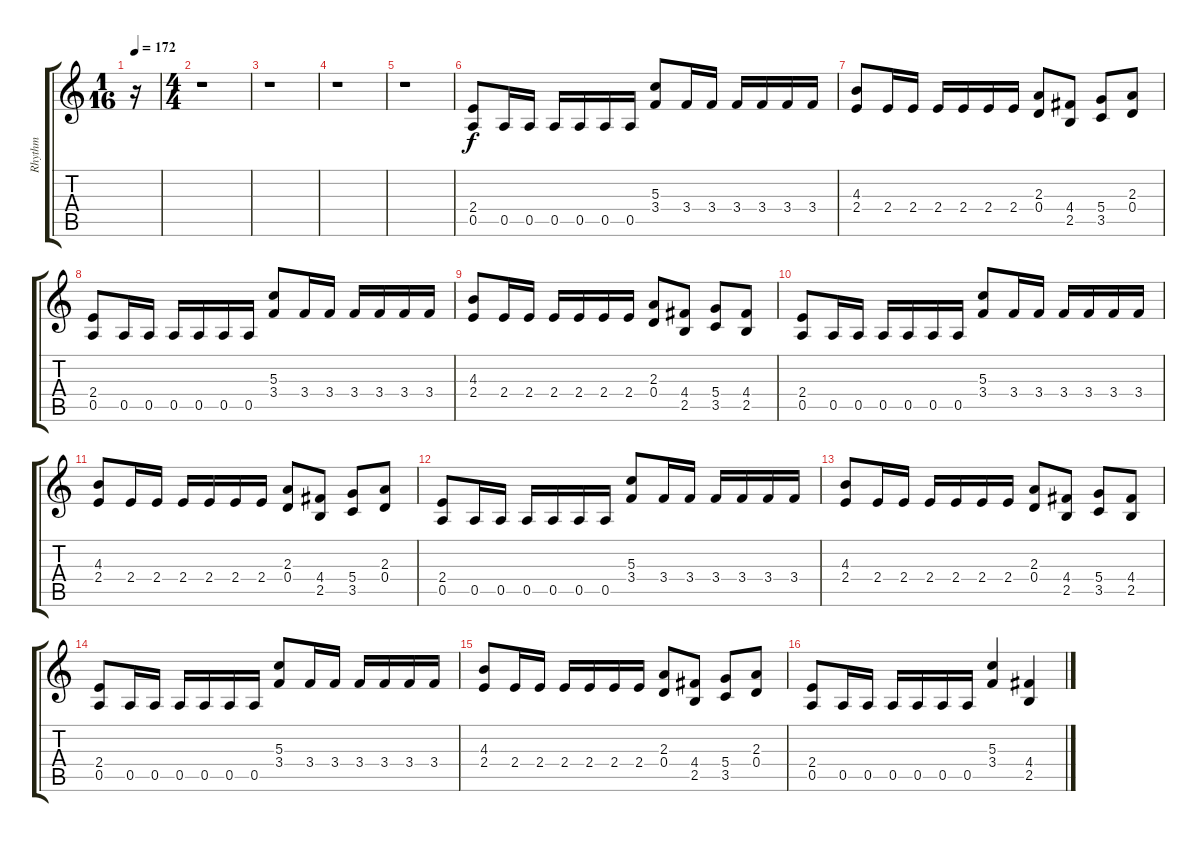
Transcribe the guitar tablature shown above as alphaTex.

\track ("Rhythm" "Rhythm") {instrument distortionguitar}
\staff {score tabs}
\tuning (E4 B3 G3 D3 A2 E2) {hide}
\ts (1 16)
\tempo 172
\clef g2
\ks c
r.16{dy f instrument distortionguitar} |
\ts (4 4)
r.1 |
r.1 |
r.1 |
r.1 |
(2.4 0.5).8 0.5.16 0.5.16 0.5.16 0.5.16 0.5.16 0.5.16 (5.3 3.4).8 3.4.16 3.4.16 3.4.16 3.4.16 3.4.16 3.4.16 |
(4.3 2.4).8 2.4.16 2.4.16 2.4.16 2.4.16 2.4.16 2.4.16 (2.3 0.4).8 (4.4 2.5).8 (5.4 3.5).8 (2.3 0.4).8 |
(2.4 0.5).8 0.5.16 0.5.16 0.5.16 0.5.16 0.5.16 0.5.16 (5.3 3.4).8 3.4.16 3.4.16 3.4.16 3.4.16 3.4.16 3.4.16 |
(4.3 2.4).8 2.4.16 2.4.16 2.4.16 2.4.16 2.4.16 2.4.16 (2.3 0.4).8 (4.4 2.5).8 (5.4 3.5).8 (4.4 2.5).8 |
(2.4 0.5).8 0.5.16 0.5.16 0.5.16 0.5.16 0.5.16 0.5.16 (5.3 3.4).8 3.4.16 3.4.16 3.4.16 3.4.16 3.4.16 3.4.16 |
(4.3 2.4).8 2.4.16 2.4.16 2.4.16 2.4.16 2.4.16 2.4.16 (2.3 0.4).8 (4.4 2.5).8 (5.4 3.5).8 (2.3 0.4).8 |
(2.4 0.5).8 0.5.16 0.5.16 0.5.16 0.5.16 0.5.16 0.5.16 (5.3 3.4).8 3.4.16 3.4.16 3.4.16 3.4.16 3.4.16 3.4.16 |
(4.3 2.4).8 2.4.16 2.4.16 2.4.16 2.4.16 2.4.16 2.4.16 (2.3 0.4).8 (4.4 2.5).8 (5.4 3.5).8 (4.4 2.5).8 |
(2.4 0.5).8 0.5.16 0.5.16 0.5.16 0.5.16 0.5.16 0.5.16 (5.3 3.4).8 3.4.16 3.4.16 3.4.16 3.4.16 3.4.16 3.4.16 |
(4.3 2.4).8 2.4.16 2.4.16 2.4.16 2.4.16 2.4.16 2.4.16 (2.3 0.4).8 (4.4 2.5).8 (5.4 3.5).8 (2.3 0.4).8 |
(2.4 0.5).8 0.5.16 0.5.16 0.5.16 0.5.16 0.5.16 0.5.16 (5.3 3.4).4 (4.4 2.5).4
